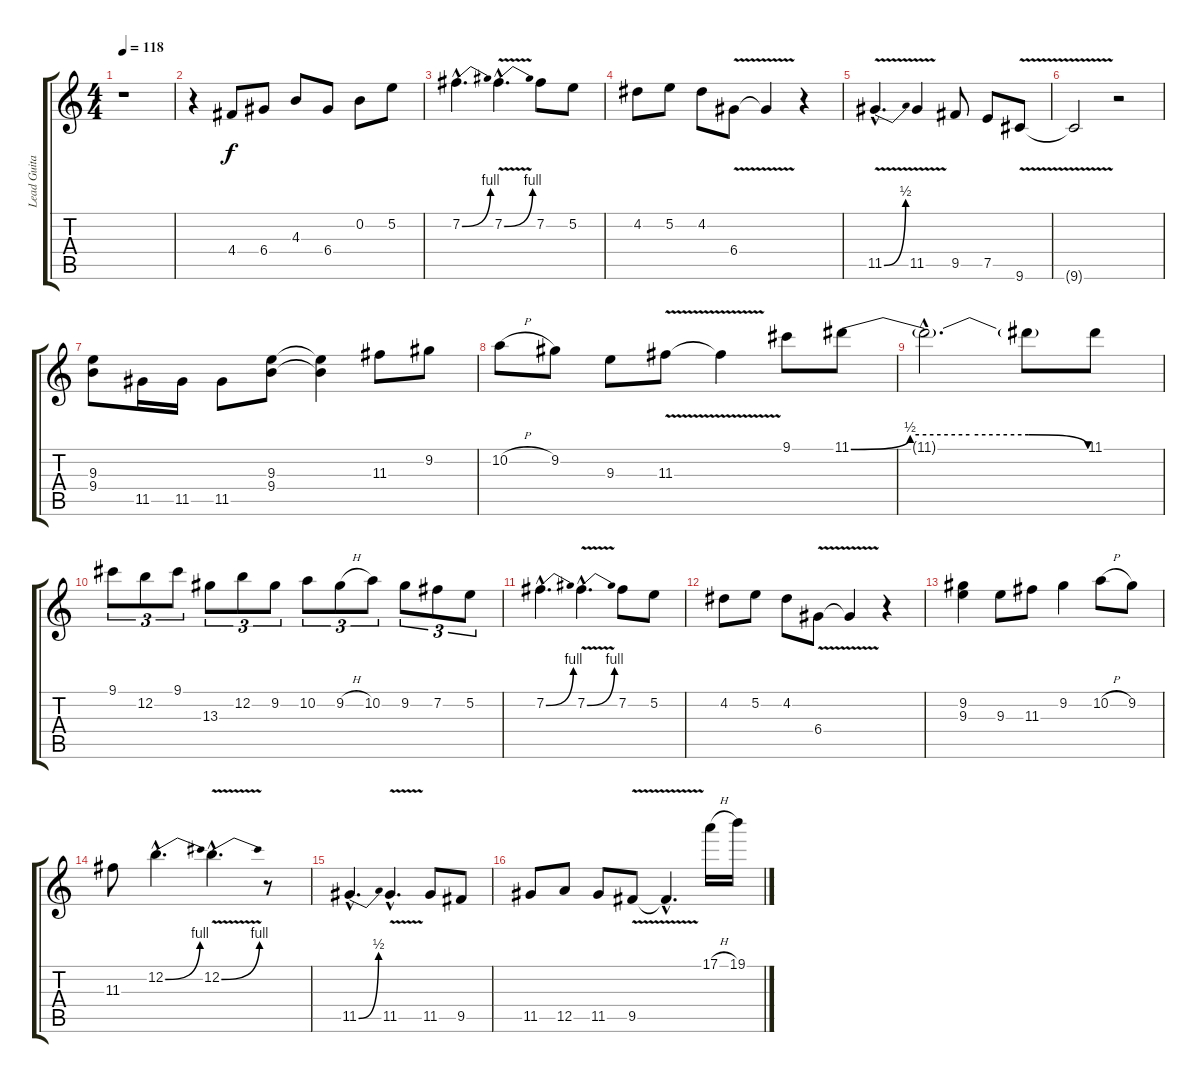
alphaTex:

\track ("Lead Guitar 1" "Lead Guita") {instrument overdrivenguitar}
\staff {score tabs}
\tuning (E4 B3 G3 D3 A2 E2) {hide}
\ts (4 4)
\tempo 118
\clef g2
\ks c
r.1{dy f} |
r.4 4.4.8 6.4.8 4.3.8 6.4.8 0.2.8 5.2.8 |
7.2{be (bend 0 0 60 4) hac}.4{d} 7.2{be (bend 0 0 60 4) v hac}.4{d} 7.2.8 5.2.8 |
4.2.8 5.2.8 4.2.8 6.4{v}.8 6.4{t}.4 r.4 |
11.5{be (bend 0 0 60 2) v hac}.4{d} 11.5{v}.4 9.5.8 7.5.8 9.6{v}.8 |
9.6{t}.2 r.2 |
(9.3 9.4).8 11.5.16 11.5.16 11.5.8 (9.3 9.4).8 (9.3{t} 9.4{t}).4 11.3.8 9.2.8 |
10.2{h}.8 9.2.8 9.3.8 11.3{v}.8 11.3{t}.4 9.1.8 11.1{be (custom 0 0 15 2 30 2 45 2 60 0)}.8 |
11.1{hac t}.2{d} 11.1{t}.8 11.1.8 |
9.1.8{tu (3 2)} 12.2.8{tu (3 2)} 9.1.8{tu (3 2)} 13.3.8{tu (3 2)} 12.2.8{tu (3 2)} 9.2.8{tu (3 2)} 10.2.8{tu (3 2)} 9.2{h}.8{tu (3 2)} 10.2.8{tu (3 2)} 9.2.8{tu (3 2)} 7.2.8{tu (3 2)} 5.2.8{tu (3 2)} |
7.2{be (bend 0 0 60 4) hac}.4{d} 7.2{be (bend 0 0 60 4) v hac}.4{d} 7.2.8 5.2.8 |
4.2.8 5.2.8 4.2.8 6.4{v}.8 6.4{t}.4 r.4 |
(9.2 9.3).4 9.3.8 11.3.8 9.2.4 10.2{h}.8 9.2.8 |
11.3.8 12.2{be (bend 0 0 60 4) hac}.4{d} 12.2{be (bend 0 0 60 4) v hac}.4{d} r.8 |
11.5{be (bend 0 0 60 2) hac}.4{d} 11.5{v hac}.4{d} 11.5.8 9.5.8 |
11.5.8 12.5.8 11.5.8 9.5{v}.8 9.5{hac t}.4{d} 17.1{h}.16 19.1.16
